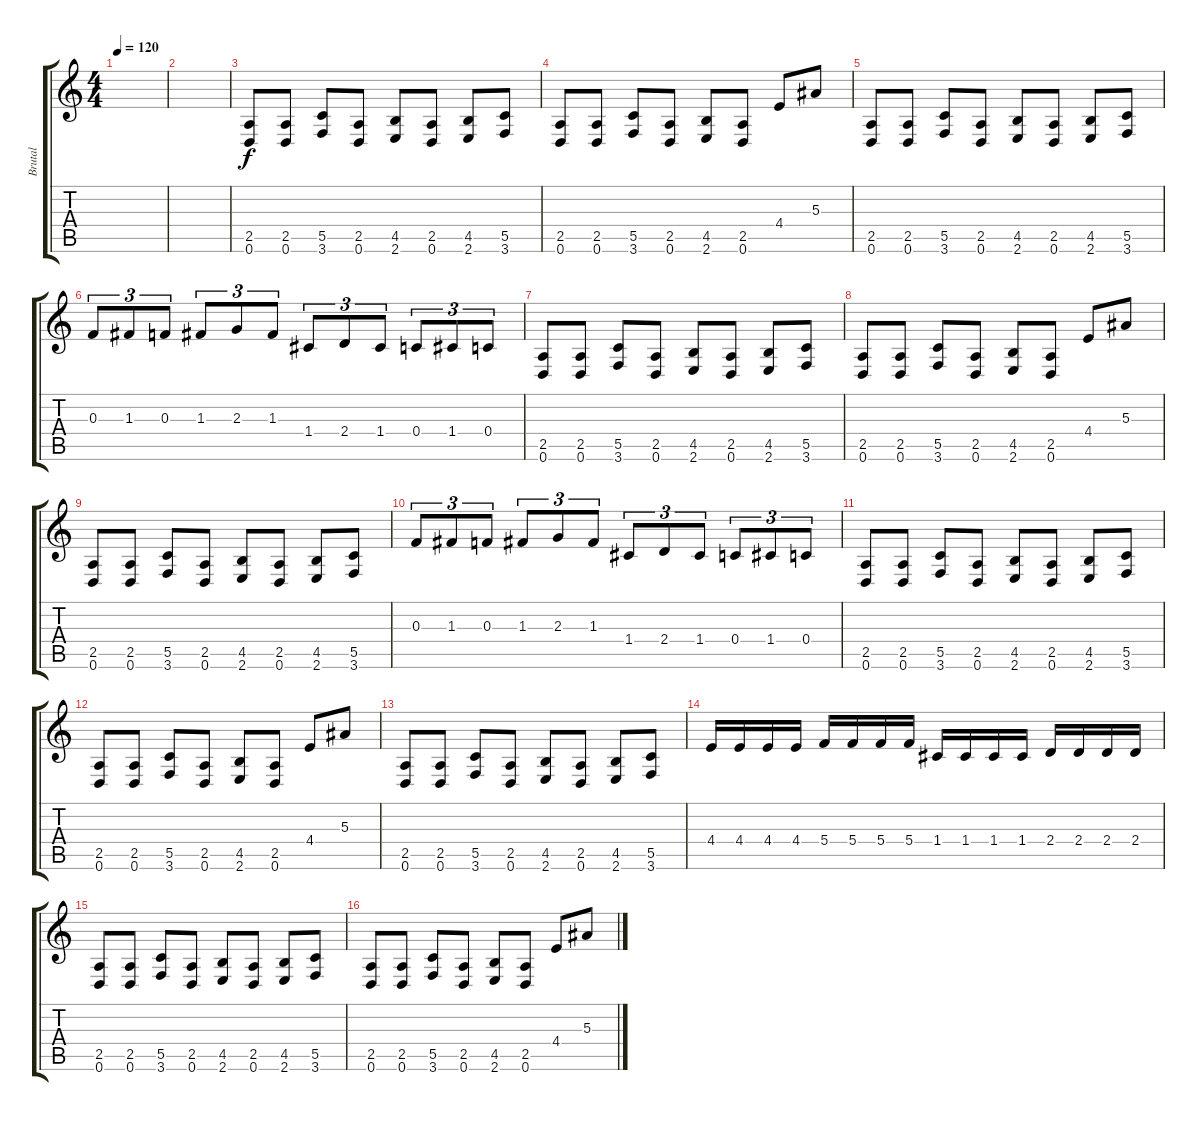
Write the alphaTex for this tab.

\track ("Brutal" "Brutal") {instrument distortionguitar}
\staff {score tabs}
\tuning (D4 A3 F3 C3 G2 D2) {hide}
\ts (4 4)
\tempo 120
\clef g2
\ks c
|
|
(2.5 0.6).8 (2.5 0.6).8 (5.5 3.6).8 (2.5 0.6).8 (4.5 2.6).8 (2.5 0.6).8 (4.5 2.6).8 (5.5 3.6).8 |
(2.5 0.6).8 (2.5 0.6).8 (5.5 3.6).8 (2.5 0.6).8 (4.5 2.6).8 (2.5 0.6).8 4.4.8 5.3.8 |
(2.5 0.6).8 (2.5 0.6).8 (5.5 3.6).8 (2.5 0.6).8 (4.5 2.6).8 (2.5 0.6).8 (4.5 2.6).8 (5.5 3.6).8 |
0.3.8{tu (3 2)} 1.3.8{tu (3 2)} 0.3.8{tu (3 2)} 1.3.8{tu (3 2)} 2.3.8{tu (3 2)} 1.3.8{tu (3 2)} 1.4.8{tu (3 2)} 2.4.8{tu (3 2)} 1.4.8{tu (3 2)} 0.4.8{tu (3 2)} 1.4.8{tu (3 2)} 0.4.8{tu (3 2)} |
(2.5 0.6).8 (2.5 0.6).8 (5.5 3.6).8 (2.5 0.6).8 (4.5 2.6).8 (2.5 0.6).8 (4.5 2.6).8 (5.5 3.6).8 |
(2.5 0.6).8 (2.5 0.6).8 (5.5 3.6).8 (2.5 0.6).8 (4.5 2.6).8 (2.5 0.6).8 4.4.8 5.3.8 |
(2.5 0.6).8 (2.5 0.6).8 (5.5 3.6).8 (2.5 0.6).8 (4.5 2.6).8 (2.5 0.6).8 (4.5 2.6).8 (5.5 3.6).8 |
0.3.8{tu (3 2)} 1.3.8{tu (3 2)} 0.3.8{tu (3 2)} 1.3.8{tu (3 2)} 2.3.8{tu (3 2)} 1.3.8{tu (3 2)} 1.4.8{tu (3 2)} 2.4.8{tu (3 2)} 1.4.8{tu (3 2)} 0.4.8{tu (3 2)} 1.4.8{tu (3 2)} 0.4.8{tu (3 2)} |
(2.5 0.6).8 (2.5 0.6).8 (5.5 3.6).8 (2.5 0.6).8 (4.5 2.6).8 (2.5 0.6).8 (4.5 2.6).8 (5.5 3.6).8 |
(2.5 0.6).8 (2.5 0.6).8 (5.5 3.6).8 (2.5 0.6).8 (4.5 2.6).8 (2.5 0.6).8 4.4.8 5.3.8 |
(2.5 0.6).8 (2.5 0.6).8 (5.5 3.6).8 (2.5 0.6).8 (4.5 2.6).8 (2.5 0.6).8 (4.5 2.6).8 (5.5 3.6).8 |
4.4.16 4.4.16 4.4.16 4.4.16 5.4.16 5.4.16 5.4.16 5.4.16 1.4.16 1.4.16 1.4.16 1.4.16 2.4.16 2.4.16 2.4.16 2.4.16 |
(2.5 0.6).8 (2.5 0.6).8 (5.5 3.6).8 (2.5 0.6).8 (4.5 2.6).8 (2.5 0.6).8 (4.5 2.6).8 (5.5 3.6).8 |
(2.5 0.6).8 (2.5 0.6).8 (5.5 3.6).8 (2.5 0.6).8 (4.5 2.6).8 (2.5 0.6).8 4.4.8 5.3.8
